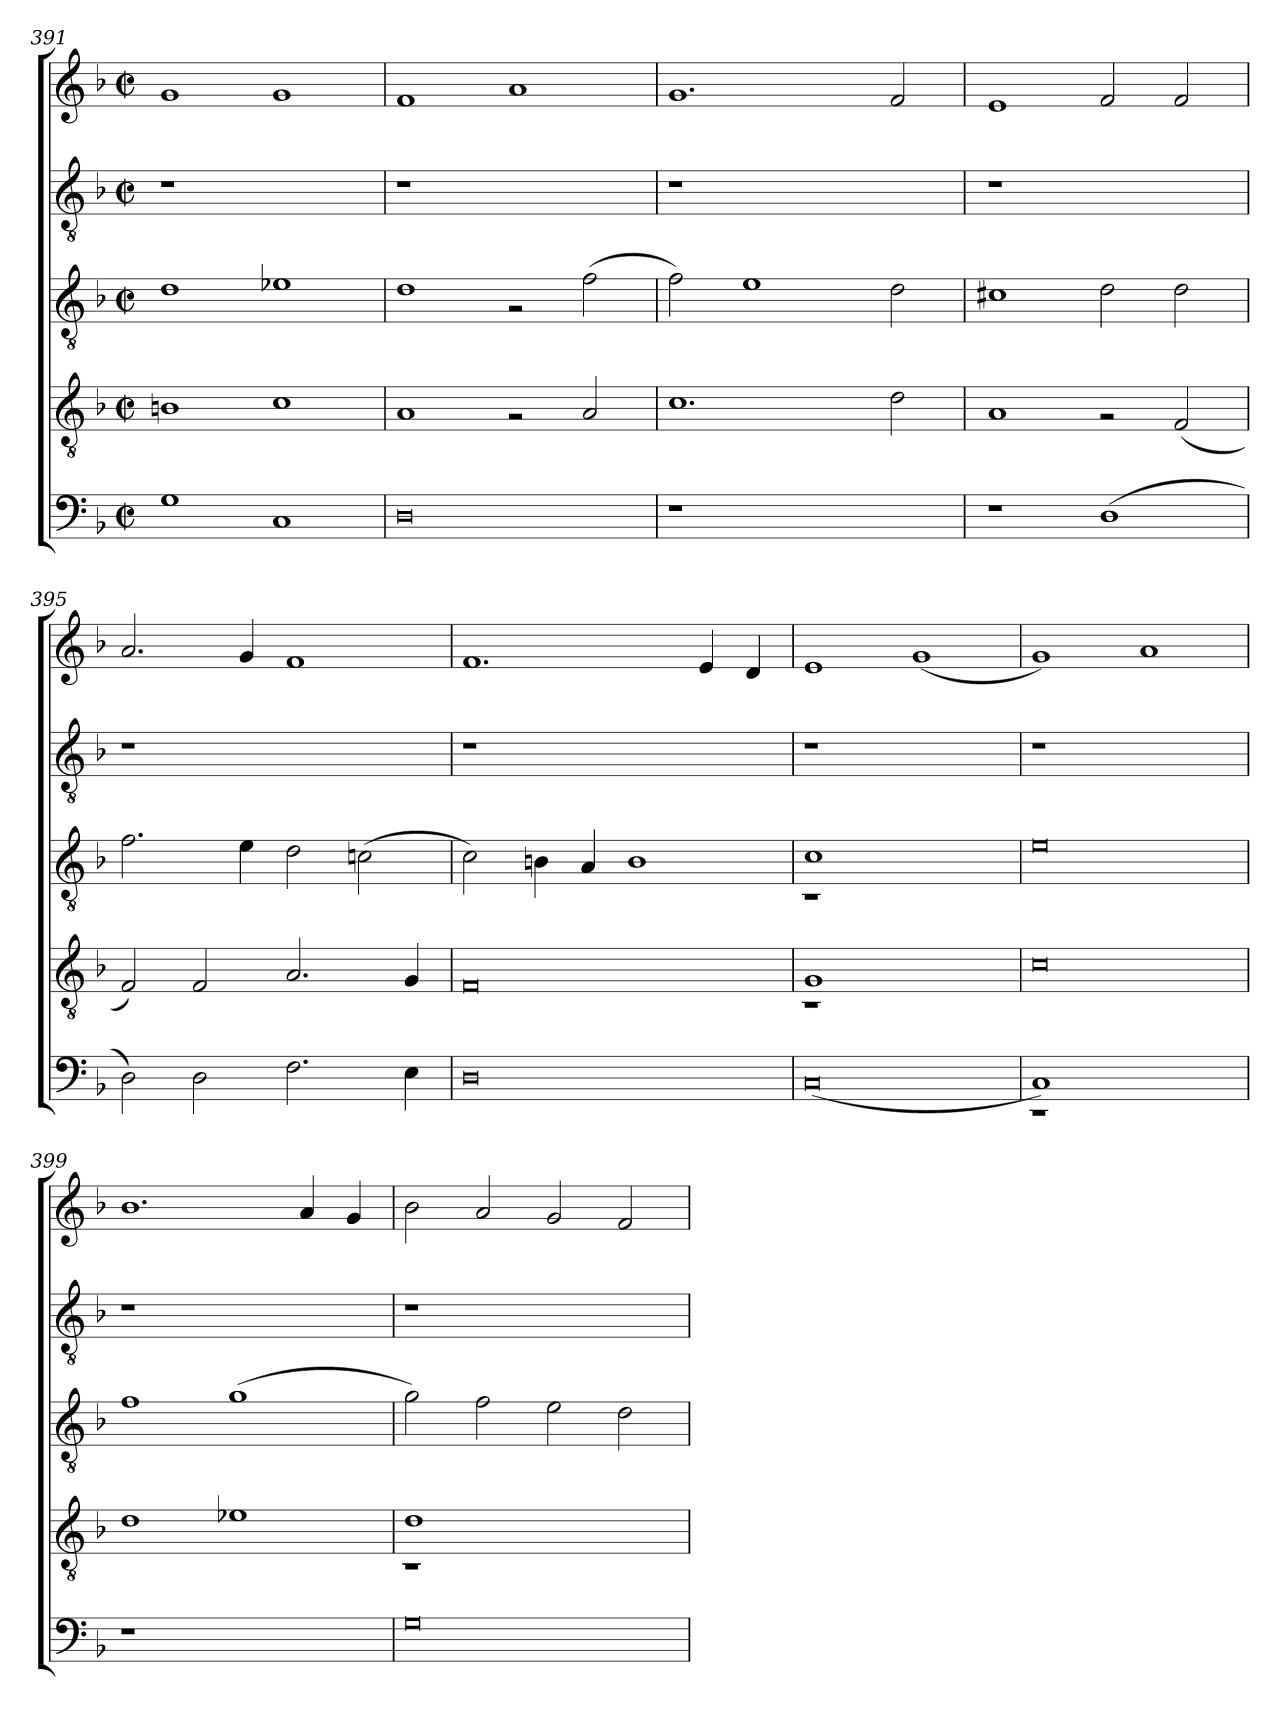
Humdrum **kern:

**kern	**kern	**kern	**kern	**kern
*part5	*part4	*part3	*part2	*part1
*staff5	*staff4	*staff3	*staff2	*staff1
!!LO:LB:g=z
*clefF4	*clefGv2	*clefGv2	*clefGv2	*clefG2
*k[b-]	*k[b-]	*k[b-]	*k[b-]	*k[b-]
*F:	*F:	*F:	*F:	*F:
*M2/2	*M2/2	*M2/2	*M2/2	*M2/2
*met(c|)	*met(c|)	*met(c|)	*met(c|)	*met(c|)
=391	=391	=391	=391	=391
1G	1Bn	1d	1r	1g
1C	1c	1e-X	1ryy	1g
=392	=392	=392	=392	=392
0D	1A	1d	1r	1f
.	2rG	2rG	1ryy	1a
.	2A/	(>2f\	.	.
=393	=393	=393	=393	=393
1r	1.c	2f\)	1r	1.g
.	.	1e	.	.
1ryy	.	.	1ryy	.
.	2d\	2d\	.	2f/
=394	=394	=394	=394	=394
1r	1A	1c#X	1r	1e
(>1D	2rG	2d\	1ryy	2f/
.	(<2F/	2d\	.	2f/
=395	=395	=395	=395	=395
2D\)	2F/)	2.f\	1r	2.a/
2D\	2F/	.	.	.
.	.	4e\	.	4g/
2.F\	2.A/	2d\	1ryy	1f
.	.	(>2cn\	.	.
4E\	4G/	.	.	.
=396	=396	=396	=396	=396
0D	0F	2c\)	1r	1.f
.	.	4B\	.	.
.	.	4A/	.	.
.	.	1B	1ryy	.
.	.	.	.	4e/
.	.	.	.	4d/
=397	=397	=397	=397	=397
*	*^	*^	*	*
(<0C	1G	1rC	1c	1rC	1r	1e
.	1ryy	1ryy	1ryy	1ryy	1ryy	(<1g
*	*v	*v	*	*	*	*
*	*	*v	*v	*	*
!!LO:PB:g=z
=398	=398	=398	=398	=398
*^	*	*	*	*
1C)	1rEE	0c	0e	1r	1g)
1ryy	1ryy	.	.	1ryy	1a
*v	*v	*	*	*	*
=399	=399	=399	=399	=399
1r	1d	1f	1r	1.b-
1ryy	1e-X	(>1g	1ryy	.
.	.	.	.	4a/
.	.	.	.	4g/
=400	=400	=400	=400	=400
*	*^	*	*	*
0G	1d	1rC	2g\)	1r	2b-\
.	.	.	2f\	.	2a/
.	1ryy	1ryy	2e\	1ryy	2g/
.	.	.	2d\	.	2f/
*	*v	*v	*	*	*
=	=	=	=	=
*-	*-	*-	*-	*-
